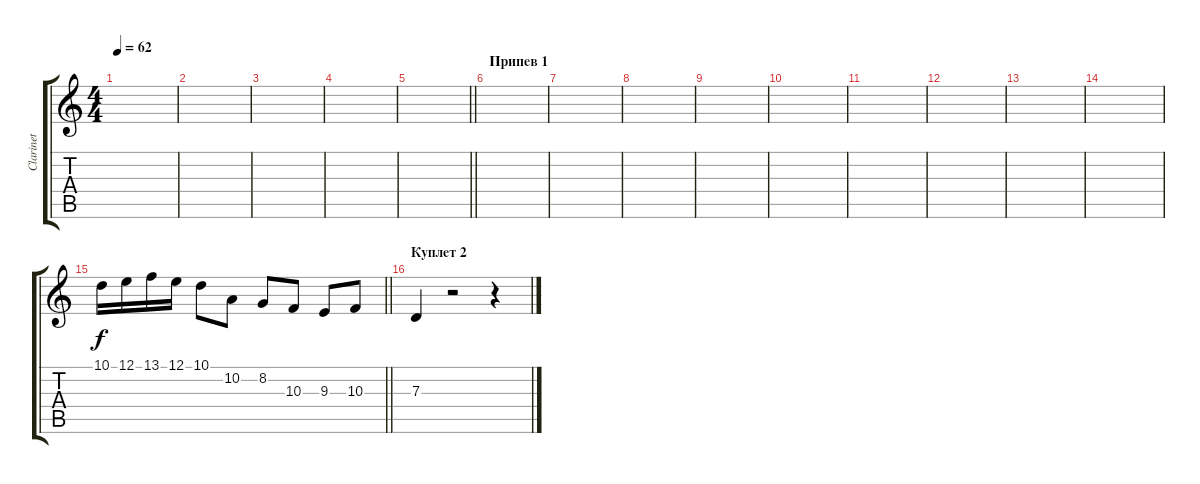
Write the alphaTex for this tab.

\track ("Clarinet" "Clarinet") {instrument clarinet}
\staff {score tabs}
\tuning (E4 B3 G3 D3 A2 E2) {hide}
\ts (4 4)
\tempo 62
\clef g2
\ks c
|
|
|
|
\barLineRight lightlight
|
\section ("" "Припев 1")
|
|
|
|
|
|
|
|
|
\barLineRight lightlight
10.1.16 12.1.16 13.1.16 12.1.16 10.1.8 10.2.8 8.2.8 10.3.8 9.3.8 10.3.8 |
\section ("" "Куплет 2")
7.3.4 r.2 r.4
